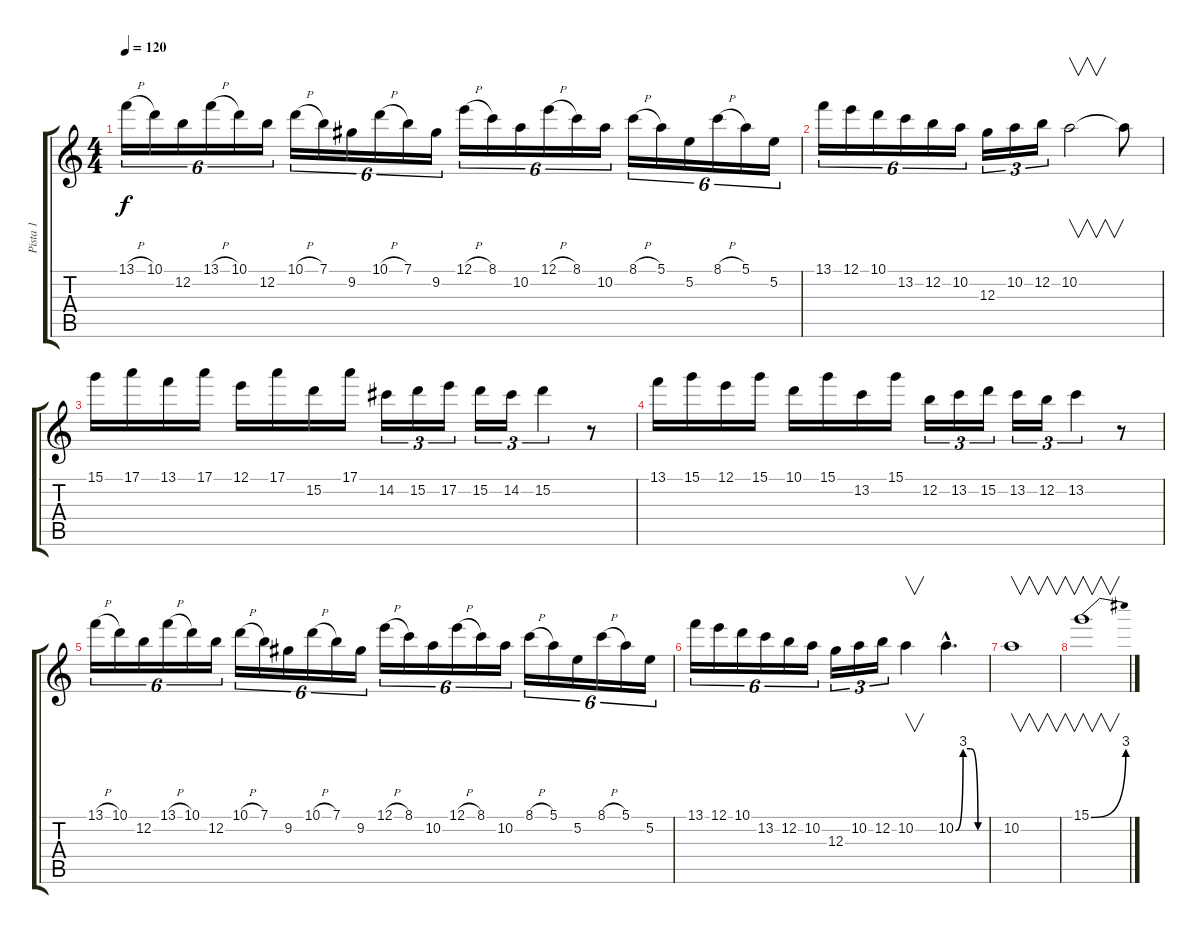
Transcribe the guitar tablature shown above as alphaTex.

\track ("Pista 1" "Pista 1") {instrument overdrivenguitar}
\staff {score tabs}
\tuning (E4 B3 G3 D3 A2 E2) {hide}
\ts (4 4)
\tempo 120
\clef g2
\ks c
13.1{h}.16{tu (6 4) dy f} 10.1.16{tu (6 4)} 12.2.16{tu (6 4)} 13.1{h}.16{tu (6 4)} 10.1.16{tu (6 4)} 12.2.16{tu (6 4)} 10.1{h}.16{tu (6 4)} 7.1.16{tu (6 4)} 9.2.16{tu (6 4)} 10.1{h}.16{tu (6 4)} 7.1.16{tu (6 4)} 9.2.16{tu (6 4)} 12.1{h}.16{tu (6 4)} 8.1.16{tu (6 4)} 10.2.16{tu (6 4)} 12.1{h}.16{tu (6 4)} 8.1.16{tu (6 4)} 10.2.16{tu (6 4)} 8.1{h}.16{tu (6 4)} 5.1.16{tu (6 4)} 5.2.16{tu (6 4)} 8.1{h}.16{tu (6 4)} 5.1.16{tu (6 4)} 5.2.16{tu (6 4)} |
13.1.16{tu (6 4)} 12.1.16{tu (6 4)} 10.1.16{tu (6 4)} 13.2.16{tu (6 4)} 12.2.16{tu (6 4)} 10.2.16{tu (6 4)} 12.3.16{tu (3 2)} 10.2.16{tu (3 2)} 12.2.16{tu (3 2)} 10.2.2{v} 10.2{t}.8 |
15.1.16 17.1.16 13.1.16 17.1.16 12.1.16 17.1.16 15.2.16 17.1.16 14.2.16{tu (3 2)} 15.2.16{tu (3 2)} 17.2.16{tu (3 2)} 15.2.16{tu (3 2)} 14.2.16{tu (3 2)} 15.2.4{tu (3 2)} r.8 |
13.1.16 15.1.16 12.1.16 15.1.16 10.1.16 15.1.16 13.2.16 15.1.16 12.2.16{tu (3 2)} 13.2.16{tu (3 2)} 15.2.16{tu (3 2)} 13.2.16{tu (3 2)} 12.2.16{tu (3 2)} 13.2.4{tu (3 2)} r.8 |
13.1{h}.16{tu (6 4)} 10.1.16{tu (6 4)} 12.2.16{tu (6 4)} 13.1{h}.16{tu (6 4)} 10.1.16{tu (6 4)} 12.2.16{tu (6 4)} 10.1{h}.16{tu (6 4)} 7.1.16{tu (6 4)} 9.2.16{tu (6 4)} 10.1{h}.16{tu (6 4)} 7.1.16{tu (6 4)} 9.2.16{tu (6 4)} 12.1{h}.16{tu (6 4)} 8.1.16{tu (6 4)} 10.2.16{tu (6 4)} 12.1{h}.16{tu (6 4)} 8.1.16{tu (6 4)} 10.2.16{tu (6 4)} 8.1{h}.16{tu (6 4)} 5.1.16{tu (6 4)} 5.2.16{tu (6 4)} 8.1{h}.16{tu (6 4)} 5.1.16{tu (6 4)} 5.2.16{tu (6 4)} |
13.1.16{tu (6 4)} 12.1.16{tu (6 4)} 10.1.16{tu (6 4)} 13.2.16{tu (6 4)} 12.2.16{tu (6 4)} 10.2.16{tu (6 4)} 12.3.16{tu (3 2)} 10.2.16{tu (3 2)} 12.2.16{tu (3 2)} 10.2.4{v} 10.2{be (custom 0 0 15 12 30 12 45 0 60 0) hac}.4{d} |
10.2.1{v} |
15.1{be (bend 0 0 60 12)}.1{v}
